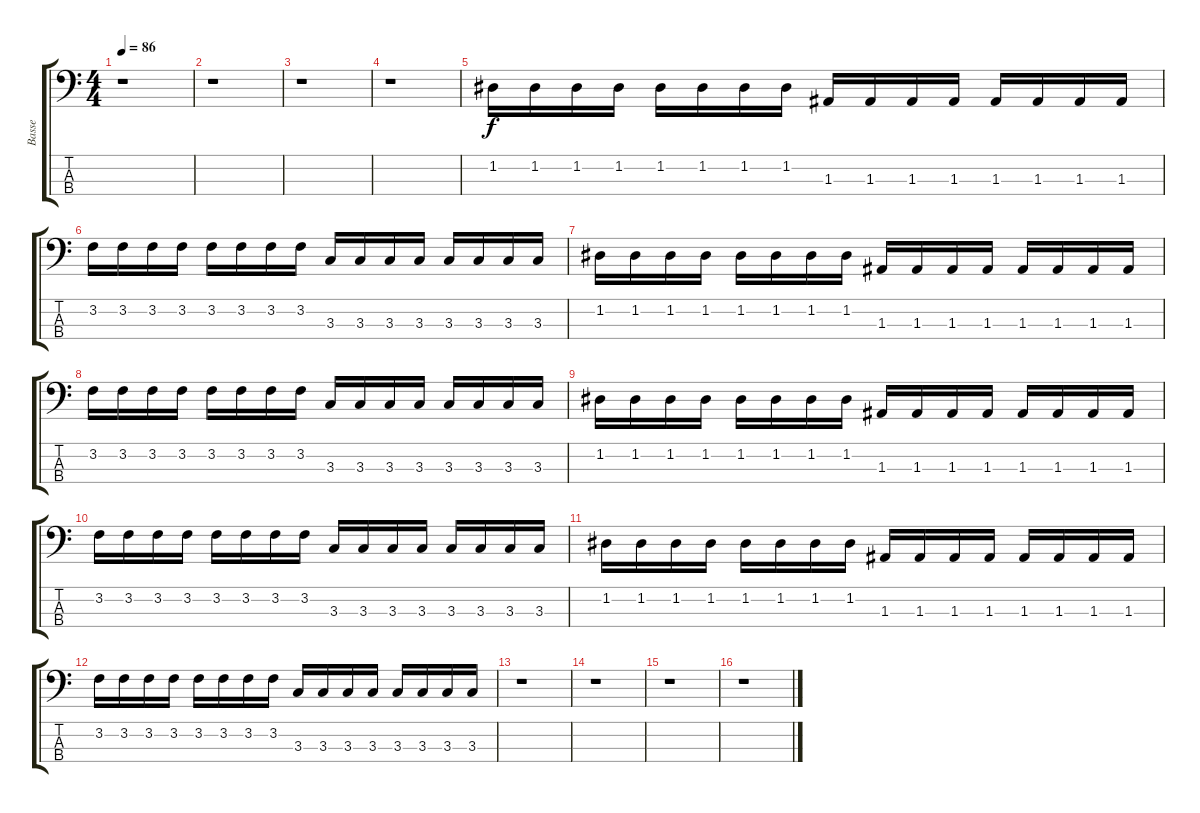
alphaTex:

\track ("Basse" "Basse") {instrument electricbassfinger}
\staff {score tabs}
\tuning (G2 D2 A1 E1) {hide}
\ts (4 4)
\tempo 86
\clef f4
\ks c
r.1{dy f} |
r.1 |
r.1 |
r.1 |
1.2.16 1.2.16 1.2.16 1.2.16 1.2.16 1.2.16 1.2.16 1.2.16 1.3.16 1.3.16 1.3.16 1.3.16 1.3.16 1.3.16 1.3.16 1.3.16 |
3.2.16 3.2.16 3.2.16 3.2.16 3.2.16 3.2.16 3.2.16 3.2.16 3.3.16 3.3.16 3.3.16 3.3.16 3.3.16 3.3.16 3.3.16 3.3.16 |
1.2.16 1.2.16 1.2.16 1.2.16 1.2.16 1.2.16 1.2.16 1.2.16 1.3.16 1.3.16 1.3.16 1.3.16 1.3.16 1.3.16 1.3.16 1.3.16 |
3.2.16 3.2.16 3.2.16 3.2.16 3.2.16 3.2.16 3.2.16 3.2.16 3.3.16 3.3.16 3.3.16 3.3.16 3.3.16 3.3.16 3.3.16 3.3.16 |
1.2.16 1.2.16 1.2.16 1.2.16 1.2.16 1.2.16 1.2.16 1.2.16 1.3.16 1.3.16 1.3.16 1.3.16 1.3.16 1.3.16 1.3.16 1.3.16 |
3.2.16 3.2.16 3.2.16 3.2.16 3.2.16 3.2.16 3.2.16 3.2.16 3.3.16 3.3.16 3.3.16 3.3.16 3.3.16 3.3.16 3.3.16 3.3.16 |
1.2.16 1.2.16 1.2.16 1.2.16 1.2.16 1.2.16 1.2.16 1.2.16 1.3.16 1.3.16 1.3.16 1.3.16 1.3.16 1.3.16 1.3.16 1.3.16 |
3.2.16 3.2.16 3.2.16 3.2.16 3.2.16 3.2.16 3.2.16 3.2.16 3.3.16 3.3.16 3.3.16 3.3.16 3.3.16 3.3.16 3.3.16 3.3.16 |
r.1 |
r.1 |
r.1 |
r.1
